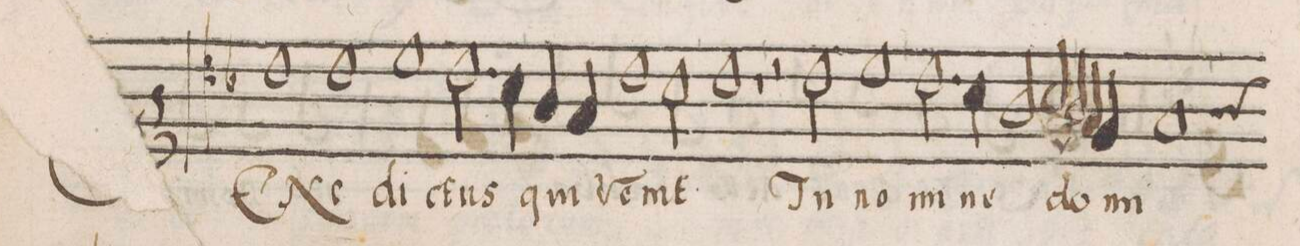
**kern	**text
*I"TENOR	*
*clefC4	*
*k[b-]	*
*met()	*
*M2/1	*
1c	BE-
1c	-Ne-
=43-	=43-
1d	-di-
2.c\	-ctus
4B-\	.
=44-	=44-
4A/	qui
4G/	.
1c	Ve-
2B-\	-nit
=45-	=45-
1c	.
1r	.
=46-	=46-
2r	.
2c\	In
1d	no-
=47-	=47-
2.c\	-mi-
4B-\	-ne
2A/	.
2B-/	.
=48-	=48-
2A/	do-
4G/	.
4F/	-mi-
*custos:A	*
1G	.
=49-	=49-
*-	*-
